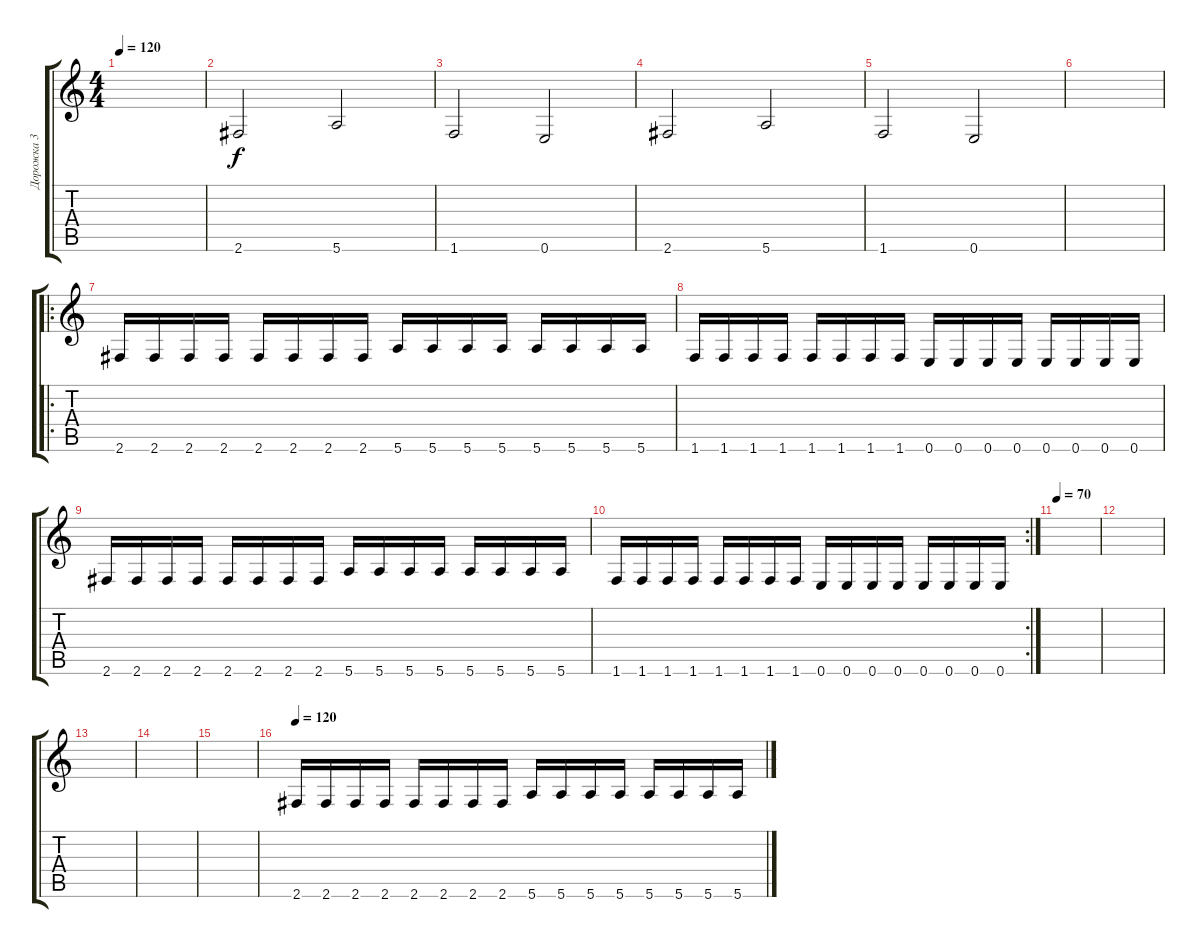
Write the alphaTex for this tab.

\track ("Дорожка 3" "Дорожка 3") {instrument distortionguitar}
\staff {score tabs}
\tuning (E4 B3 G3 D3 A2 E2) {hide}
\ts (4 4)
\tempo 120
\clef g2
\ks c
|
2.6.2 5.6.2 |
1.6.2 0.6.2 |
2.6.2 5.6.2 |
1.6.2 0.6.2 |
|
\ro
2.6.16 2.6.16 2.6.16 2.6.16 2.6.16 2.6.16 2.6.16 2.6.16 5.6.16 5.6.16 5.6.16 5.6.16 5.6.16 5.6.16 5.6.16 5.6.16 |
1.6.16 1.6.16 1.6.16 1.6.16 1.6.16 1.6.16 1.6.16 1.6.16 0.6.16 0.6.16 0.6.16 0.6.16 0.6.16 0.6.16 0.6.16 0.6.16 |
2.6.16 2.6.16 2.6.16 2.6.16 2.6.16 2.6.16 2.6.16 2.6.16 5.6.16 5.6.16 5.6.16 5.6.16 5.6.16 5.6.16 5.6.16 5.6.16 |
\rc 2
1.6.16 1.6.16 1.6.16 1.6.16 1.6.16 1.6.16 1.6.16 1.6.16 0.6.16 0.6.16 0.6.16 0.6.16 0.6.16 0.6.16 0.6.16 0.6.16 |
\tempo 70
|
|
|
|
|
\tempo 120
2.6.16 2.6.16 2.6.16 2.6.16 2.6.16 2.6.16 2.6.16 2.6.16 5.6.16 5.6.16 5.6.16 5.6.16 5.6.16 5.6.16 5.6.16 5.6.16
